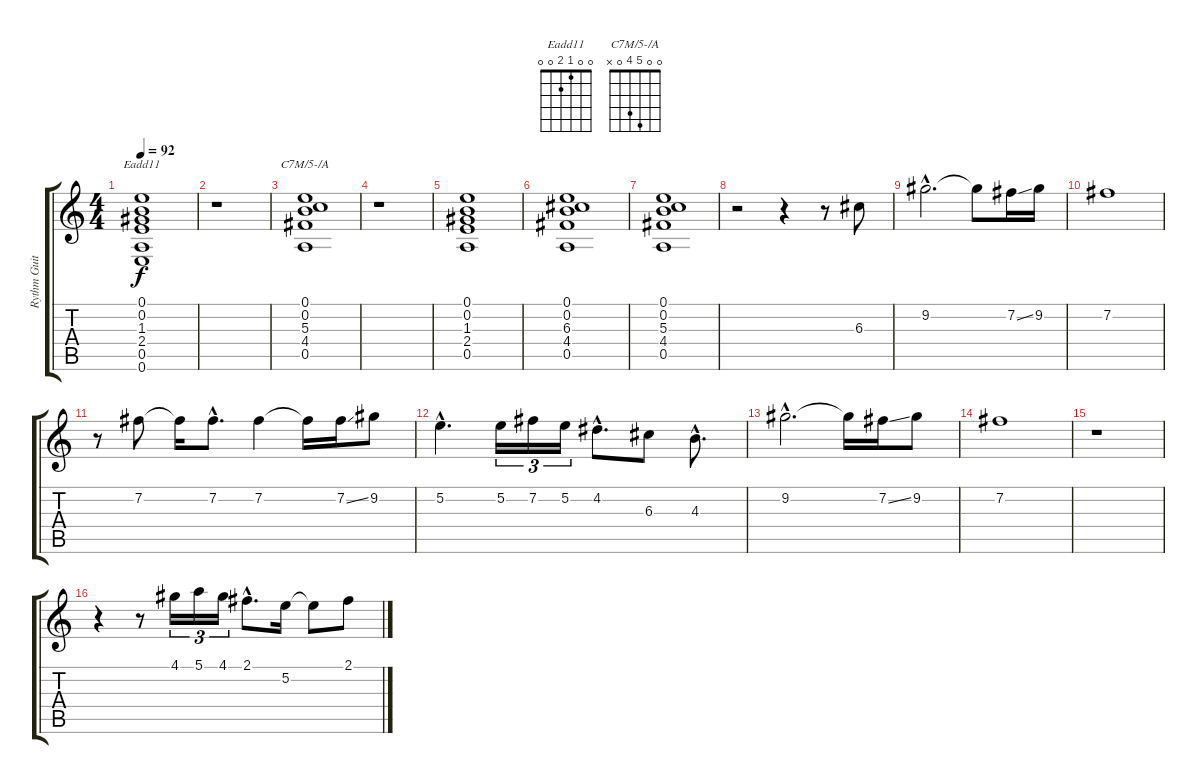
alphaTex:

\track ("Rythm Guitar" "Rythm Guit") {instrument electricguitarjazz}
\staff {score tabs}
\tuning (E4 B3 G3 D3 A2 E2) {hide}
\chord ("Eadd11" 0 0 1 2 0 0)
\chord ("C7M/5-/A" 0 0 5 4 0 x)
\ts (4 4)
\tempo 92
\clef g2
\ks c
(0.1 0.2 1.3 2.4 0.5 0.6).1{ch "Eadd11" dy f instrument electricguitarjazz} |
r.1 |
(0.1 0.2 5.3 4.4 0.5).1{ch "C7M/5-/A"} |
r.1 |
(0.1 0.2 1.3 2.4 0.5).1 |
(0.1 0.2 6.3 4.4 0.5).1 |
(0.1 0.2 5.3 4.4 0.5).1 |
r.2 r.4 r.8 6.3.8 |
9.2{hac}.2{d} 9.2{t}.8 7.2{ss}.16 9.2.16 |
7.2.1 |
r.8 7.2.8 7.2{t}.16 7.2{hac}.8{d} 7.2.4 7.2{t}.16 7.2{ss}.16 9.2.8 |
5.2{hac}.4{d} 5.2.16{tu (3 2)} 7.2.16{tu (3 2)} 5.2.16{tu (3 2)} 4.2{hac}.8{d} 6.3.8 4.3{hac}.8{d} |
9.2{hac}.2{d} 9.2{t}.16 7.2{ss}.16 9.2.8 |
7.2.1 |
r.1 |
r.4 r.8 4.1.16{tu (3 2)} 5.1.16{tu (3 2)} 4.1.16{tu (3 2)} 2.1{hac}.8{d} 5.2.16 5.2{t}.8 2.1.8
